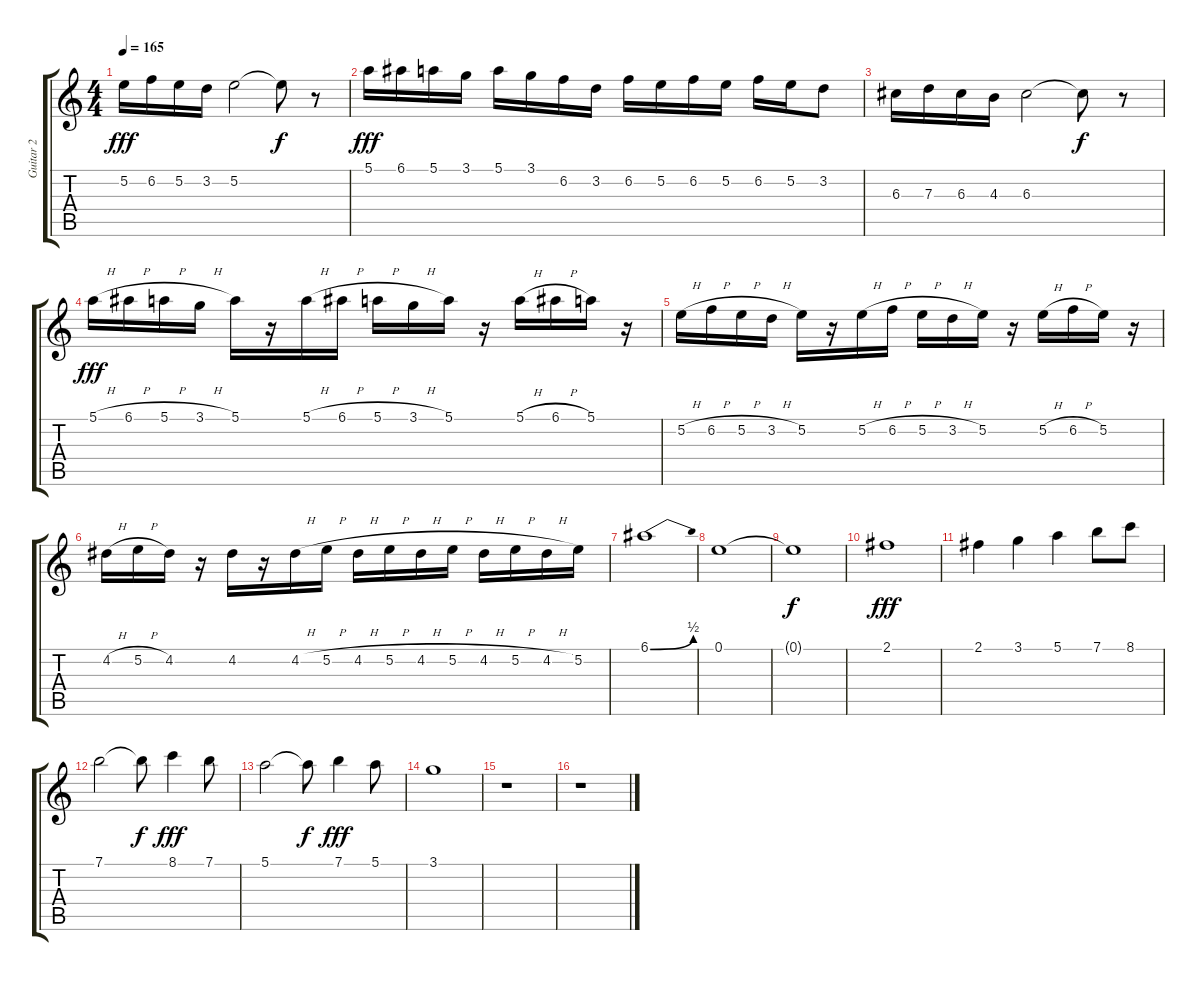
\track ("Guitar 2" "Guitar 2") {instrument distortionguitar}
\staff {score tabs}
\tuning (E4 B3 G3 D3 A2 E2) {hide}
\ts (4 4)
\tempo 165
\clef g2
\ks c
5.2.16{dy fff} 6.2.16 5.2.16 3.2.16 5.2.2 5.2{t}.8{dy f} r.8 |
5.1.16{dy fff} 6.1.16 5.1.16 3.1.16 5.1.16 3.1.16 6.2.16 3.2.16 6.2.16 5.2.16 6.2.16 5.2.16 6.2.16 5.2.16 3.2.8 |
6.3.16 7.3.16 6.3.16 4.3.16 6.3.2 6.3{t}.8{dy f} r.8 |
5.1{h}.16{dy fff} 6.1{h}.16 5.1{h}.16 3.1{h}.16 5.1.16 r.16 5.1{h}.16 6.1{h}.16 5.1{h}.16 3.1{h}.16 5.1.16 r.16 5.1{h}.16 6.1{h}.16 5.1.16 r.16 |
5.2{h}.16 6.2{h}.16 5.2{h}.16 3.2{h}.16 5.2.16 r.16 5.2{h}.16 6.2{h}.16 5.2{h}.16 3.2{h}.16 5.2.16 r.16 5.2{h}.16 6.2{h}.16 5.2.16 r.16 |
4.2{h}.16 5.2{h}.16 4.2.16 r.16 4.2.16 r.16 4.2{h}.16 5.2{h}.16 4.2{h}.16 5.2{h}.16 4.2{h}.16 5.2{h}.16 4.2{h}.16 5.2{h}.16 4.2{h}.16 5.2.16 |
6.1{be (bend 0 0 60 2)}.1 |
0.1.1 |
0.1{t}.1{dy f} |
2.1.1{dy fff} |
2.1.4 3.1.4 5.1.4 7.1.8 8.1.8 |
7.1.2 7.1{t}.8{dy f} 8.1.4{dy fff} 7.1.8 |
5.1.2 5.1{t}.8{dy f} 7.1.4{dy fff} 5.1.8 |
3.1.1 |
r.1 |
r.1
